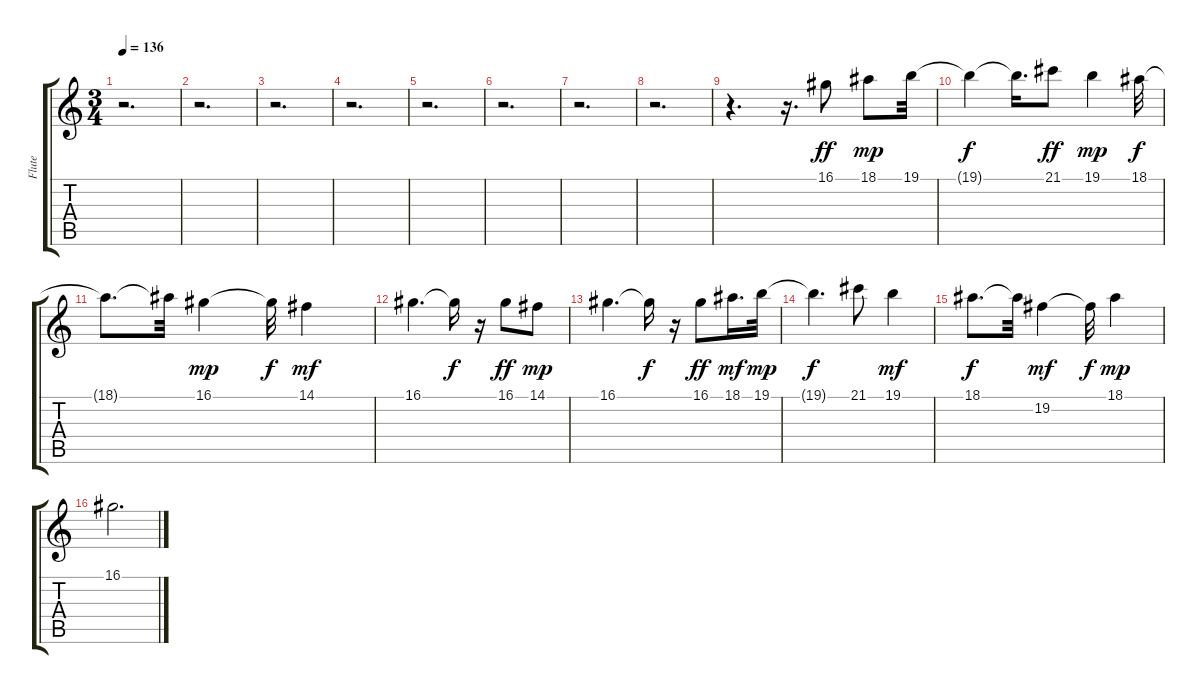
\track ("Flute               " "Flute     ") {instrument flute}
\staff {score tabs}
\tuning (E4 B3 G3 D3 A2 E2) {hide}
\ts (3 4)
\tempo 136
\clef g2
\ks c
r.2{d dy f} |
r.2{d} |
r.2{d} |
r.2{d} |
r.2{d} |
r.2{d} |
r.2{d} |
r.2{d} |
r.4{d} r.16{d} 16.1.8{dy ff} 18.1.8{dy mp} 19.1.32 |
19.1{t}.4{dy f} 19.1{t}.16{d} 21.1.8{dy ff} 19.1.4{dy mp} 18.1.32{dy f} |
18.1{t}.8{d} 18.1{t}.32 16.1.4{dy mp} 16.1{t}.32{dy f} 14.1.4{dy mf} |
16.1.4{d} 16.1{t}.16{dy f} r.16 16.1.8{dy ff} 14.1.8{dy mp} |
16.1.4{d} 16.1{t}.16{dy f} r.16 16.1.8{dy ff} 18.1.16{d dy mf} 19.1.32{dy mp} |
19.1{t}.4{d dy f} 21.1.8 19.1.4{dy mf} |
18.1.8{d dy f} 18.1{t}.32 19.2.4{dy mf} 19.2{t}.32{dy f} 18.1.4{dy mp} |
16.1.2{d}
